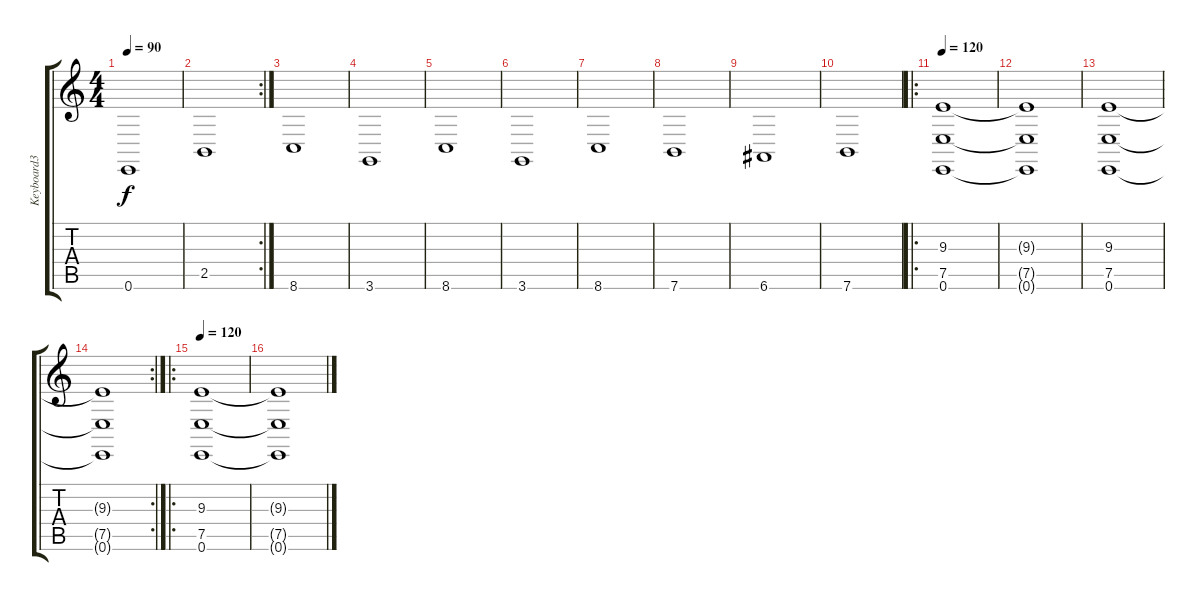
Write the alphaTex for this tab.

\track ("Keyboard3" "Keyboard3") {instrument orchestrahit}
\staff {score tabs}
\tuning (E4 B3 G3 D3 A2 E2) {hide}
\ts (4 4)
\tempo 90
\clef g2
\ks c
0.6.1{dy f} |
\rc 2
2.5.1 |
8.6.1 |
3.6.1 |
8.6.1 |
3.6.1 |
8.6.1 |
7.6.1 |
6.6.1 |
7.6.1 |
\ro
\tempo 120
(9.3 7.5 0.6).1 |
(9.3{t} 7.5{t} 0.6{t}).1 |
(9.3 7.5 0.6).1 |
\rc 2
(9.3{t} 7.5{t} 0.6{t}).1 |
\ro
\tempo 120
(9.3 7.5 0.6).1 |
(9.3{t} 7.5{t} 0.6{t}).1
